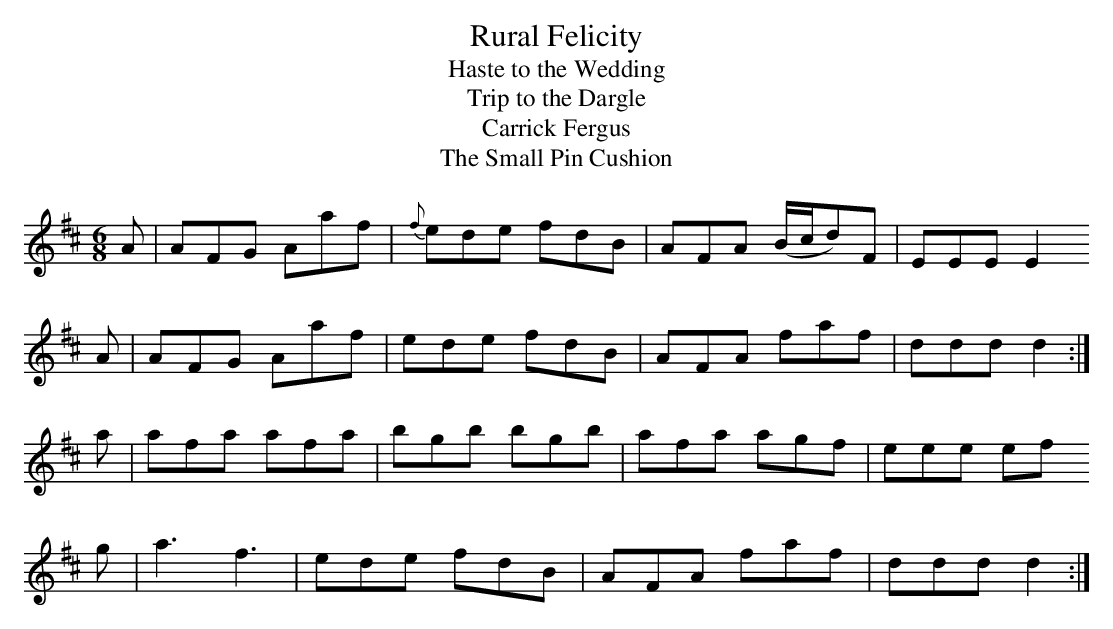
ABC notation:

X:1
T:Rural Felicity
T:Haste to the Wedding
T:Trip to the Dargle
T:Carrick Fergus
T:The Small Pin Cushion
M:6/8
L:1/8
K:D
A|AFG Aaf|{f}ede fdB|AFA (B/c/d)F|EEE E2
A|AFG Aaf|   ede fdB|AFA  faf    |ddd d2:|
a|afa afa|   bgb bgb|afa  agf    |eee ef
g|a3  f3 |   ede fdB|AFA  faf    |ddd d2:|
